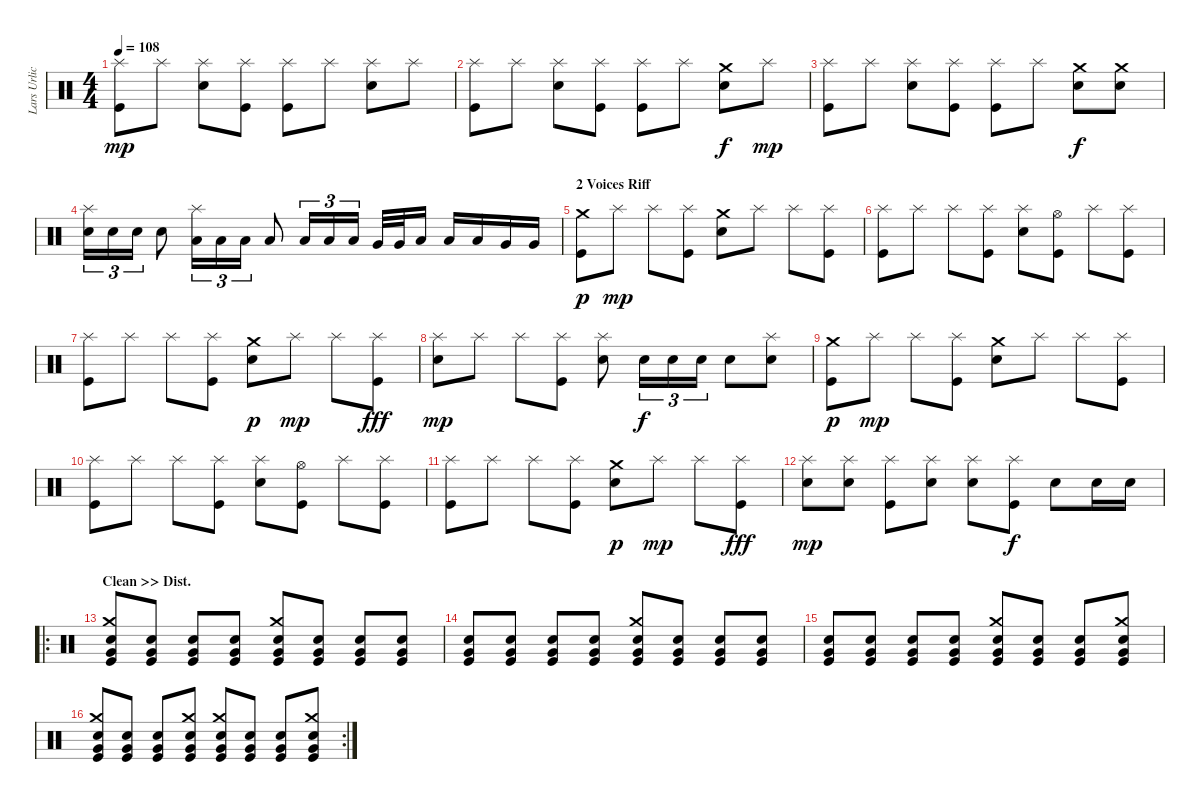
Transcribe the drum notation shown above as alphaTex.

\track ("Lars Urlich (drums)" "Lars Urlic") {instrument percussion}
\staff {score}
\articulation defaults
\ts (4 4)
\tempo 108
\clef neutral
\ks c
("Splash (hit)" "Kick (hit)").8{dy mp} "Splash (hit)".8 ("Splash (hit)" "Electric Snare (hit)").8 ("Splash (hit)" "Kick (hit)").8 ("Splash (hit)" "Kick (hit)").8 "Splash (hit)".8 ("Splash (hit)" "Electric Snare (hit)").8 "Splash (hit)".8 |
("Splash (hit)" "Kick (hit)").8 "Splash (hit)".8 ("Splash (hit)" "Electric Snare (hit)").8 ("Splash (hit)" "Kick (hit)").8 ("Splash (hit)" "Kick (hit)").8 "Splash (hit)".8 ("Crash medium (hit)" "Electric Snare (hit)").8{dy f} "Splash (hit)".8{dy mp} |
("Splash (hit)" "Kick (hit)").8 "Splash (hit)".8 ("Splash (hit)" "Electric Snare (hit)").8 ("Splash (hit)" "Kick (hit)").8 ("Splash (hit)" "Kick (hit)").8 "Splash (hit)".8 ("Crash medium (hit)" "Electric Snare (hit)").8{dy f} ("Crash medium (hit)" "Electric Snare (hit)").8 |
("Splash (hit)" "Electric Snare (hit)").16{tu (3 2)} "Electric Snare (hit)".16{tu (3 2)} "Electric Snare (hit)".16{tu (3 2)} "Electric Snare (hit)".8 ("Splash (hit)" "Low Tom (hit)").16{tu (3 2)} "Low Tom (hit)".16{tu (3 2)} "Low Tom (hit)".16{tu (3 2)} "Low Tom (hit)".8 "Low Tom (hit)".16{tu (3 2)} "Low Tom (hit)".16{tu (3 2)} "Low Tom (hit)".16{tu (3 2)} "Very Low Tom (hit)".32 "Very Low Tom (hit)".32 "Low Floor Tom (hit)".16 "Low Floor Tom (hit)".16 "Low Floor Tom (hit)".16 "Very Low Tom (hit)".16 "Very Low Tom (hit)".16 |
\section ("" "2 Voices Riff")
("Crash medium (hit)" "Kick (hit)").8{dy p} "Splash (hit)".8{dy mp} "Splash (hit)".8 ("Splash (hit)" "Kick (hit)").8 ("Crash medium (hit)" "Electric Snare (hit)").8 "Splash (hit)".8 "Splash (hit)".8 ("Splash (hit)" "Kick (hit)").8 |
("Splash (hit)" "Kick (hit)").8 "Splash (hit)".8 "Splash (hit)".8 ("Splash (hit)" "Kick (hit)").8 ("Splash (hit)" "Electric Snare (hit)").8 ("Hi-Hat (open)" "Kick (hit)").8 "Splash (hit)".8 ("Splash (hit)" "Kick (hit)").8 |
("Splash (hit)" "Kick (hit)").8 "Splash (hit)".8 "Splash (hit)".8 ("Splash (hit)" "Kick (hit)").8 ("Crash medium (hit)" "Electric Snare (hit)").8{dy p} "Splash (hit)".8{dy mp} "Splash (hit)".8 ("Splash (hit)" "Kick (hit)").8{dy fff} |
("Splash (hit)" "Electric Snare (hit)").8{dy mp} "Splash (hit)".8 "Splash (hit)".8 ("Splash (hit)" "Kick (hit)").8 ("Splash (hit)" "Electric Snare (hit)").8 "Electric Snare (hit)".16{tu (3 2) dy f} "Electric Snare (hit)".16{tu (3 2)} "Electric Snare (hit)".16{tu (3 2)} "Electric Snare (hit)".8 ("Splash (hit)" "Electric Snare (hit)").8 |
("Crash medium (hit)" "Kick (hit)").8{dy p} "Splash (hit)".8{dy mp} "Splash (hit)".8 ("Splash (hit)" "Kick (hit)").8 ("Crash medium (hit)" "Electric Snare (hit)").8 "Splash (hit)".8 "Splash (hit)".8 ("Splash (hit)" "Kick (hit)").8 |
("Splash (hit)" "Kick (hit)").8 "Splash (hit)".8 "Splash (hit)".8 ("Splash (hit)" "Kick (hit)").8 ("Splash (hit)" "Electric Snare (hit)").8 ("Hi-Hat (open)" "Kick (hit)").8 "Splash (hit)".8 ("Splash (hit)" "Kick (hit)").8 |
("Splash (hit)" "Kick (hit)").8 "Splash (hit)".8 "Splash (hit)".8 ("Splash (hit)" "Kick (hit)").8 ("Crash medium (hit)" "Electric Snare (hit)").8{dy p} "Splash (hit)".8{dy mp} "Splash (hit)".8 ("Splash (hit)" "Kick (hit)").8{dy fff} |
("Splash (hit)" "Electric Snare (hit)").8{dy mp} ("Splash (hit)" "Electric Snare (hit)").8 ("Splash (hit)" "Kick (hit)").8 ("Splash (hit)" "Electric Snare (hit)").8 ("Splash (hit)" "Electric Snare (hit)").8 ("Splash (hit)" "Kick (hit)").8{dy f} "Electric Snare (hit)".8 "Electric Snare (hit)".16 "Electric Snare (hit)".16 |
\ro
\section ("" "Clean >> Dist.")
("Crash medium (hit)" "Very Low Tom (hit)" "Kick (hit)" "Electric Snare (hit)").8 ("Very Low Tom (hit)" "Kick (hit)" "Electric Snare (hit)").8 ("Very Low Tom (hit)" "Kick (hit)" "Electric Snare (hit)").8 ("Very Low Tom (hit)" "Kick (hit)" "Electric Snare (hit)").8 ("Crash medium (hit)" "Very Low Tom (hit)" "Kick (hit)" "Electric Snare (hit)").8 ("Very Low Tom (hit)" "Kick (hit)" "Electric Snare (hit)").8 ("Very Low Tom (hit)" "Kick (hit)" "Electric Snare (hit)").8 ("Very Low Tom (hit)" "Kick (hit)" "Electric Snare (hit)").8 |
("Very Low Tom (hit)" "Kick (hit)" "Electric Snare (hit)").8 ("Very Low Tom (hit)" "Kick (hit)" "Electric Snare (hit)").8 ("Very Low Tom (hit)" "Kick (hit)" "Electric Snare (hit)").8 ("Very Low Tom (hit)" "Kick (hit)" "Electric Snare (hit)").8 ("Crash medium (hit)" "Very Low Tom (hit)" "Kick (hit)" "Electric Snare (hit)").8 ("Very Low Tom (hit)" "Kick (hit)" "Electric Snare (hit)").8 ("Very Low Tom (hit)" "Kick (hit)" "Electric Snare (hit)").8 ("Very Low Tom (hit)" "Kick (hit)" "Electric Snare (hit)").8 |
("Very Low Tom (hit)" "Kick (hit)" "Electric Snare (hit)").8 ("Very Low Tom (hit)" "Kick (hit)" "Electric Snare (hit)").8 ("Very Low Tom (hit)" "Kick (hit)" "Electric Snare (hit)").8 ("Very Low Tom (hit)" "Kick (hit)" "Electric Snare (hit)").8 ("Crash medium (hit)" "Very Low Tom (hit)" "Kick (hit)" "Electric Snare (hit)").8 ("Very Low Tom (hit)" "Kick (hit)" "Electric Snare (hit)").8 ("Very Low Tom (hit)" "Kick (hit)" "Electric Snare (hit)").8 ("Crash medium (hit)" "Very Low Tom (hit)" "Kick (hit)" "Electric Snare (hit)").8 |
\rc 2
("Crash medium (hit)" "Very Low Tom (hit)" "Kick (hit)" "Electric Snare (hit)").8 ("Very Low Tom (hit)" "Kick (hit)" "Electric Snare (hit)").8 ("Very Low Tom (hit)" "Kick (hit)" "Electric Snare (hit)").8 ("Crash medium (hit)" "Very Low Tom (hit)" "Kick (hit)" "Electric Snare (hit)").8 ("Crash medium (hit)" "Very Low Tom (hit)" "Kick (hit)" "Electric Snare (hit)").8 ("Very Low Tom (hit)" "Kick (hit)" "Electric Snare (hit)").8 ("Very Low Tom (hit)" "Kick (hit)" "Electric Snare (hit)").8 ("Crash medium (hit)" "Very Low Tom (hit)" "Kick (hit)" "Electric Snare (hit)").8
